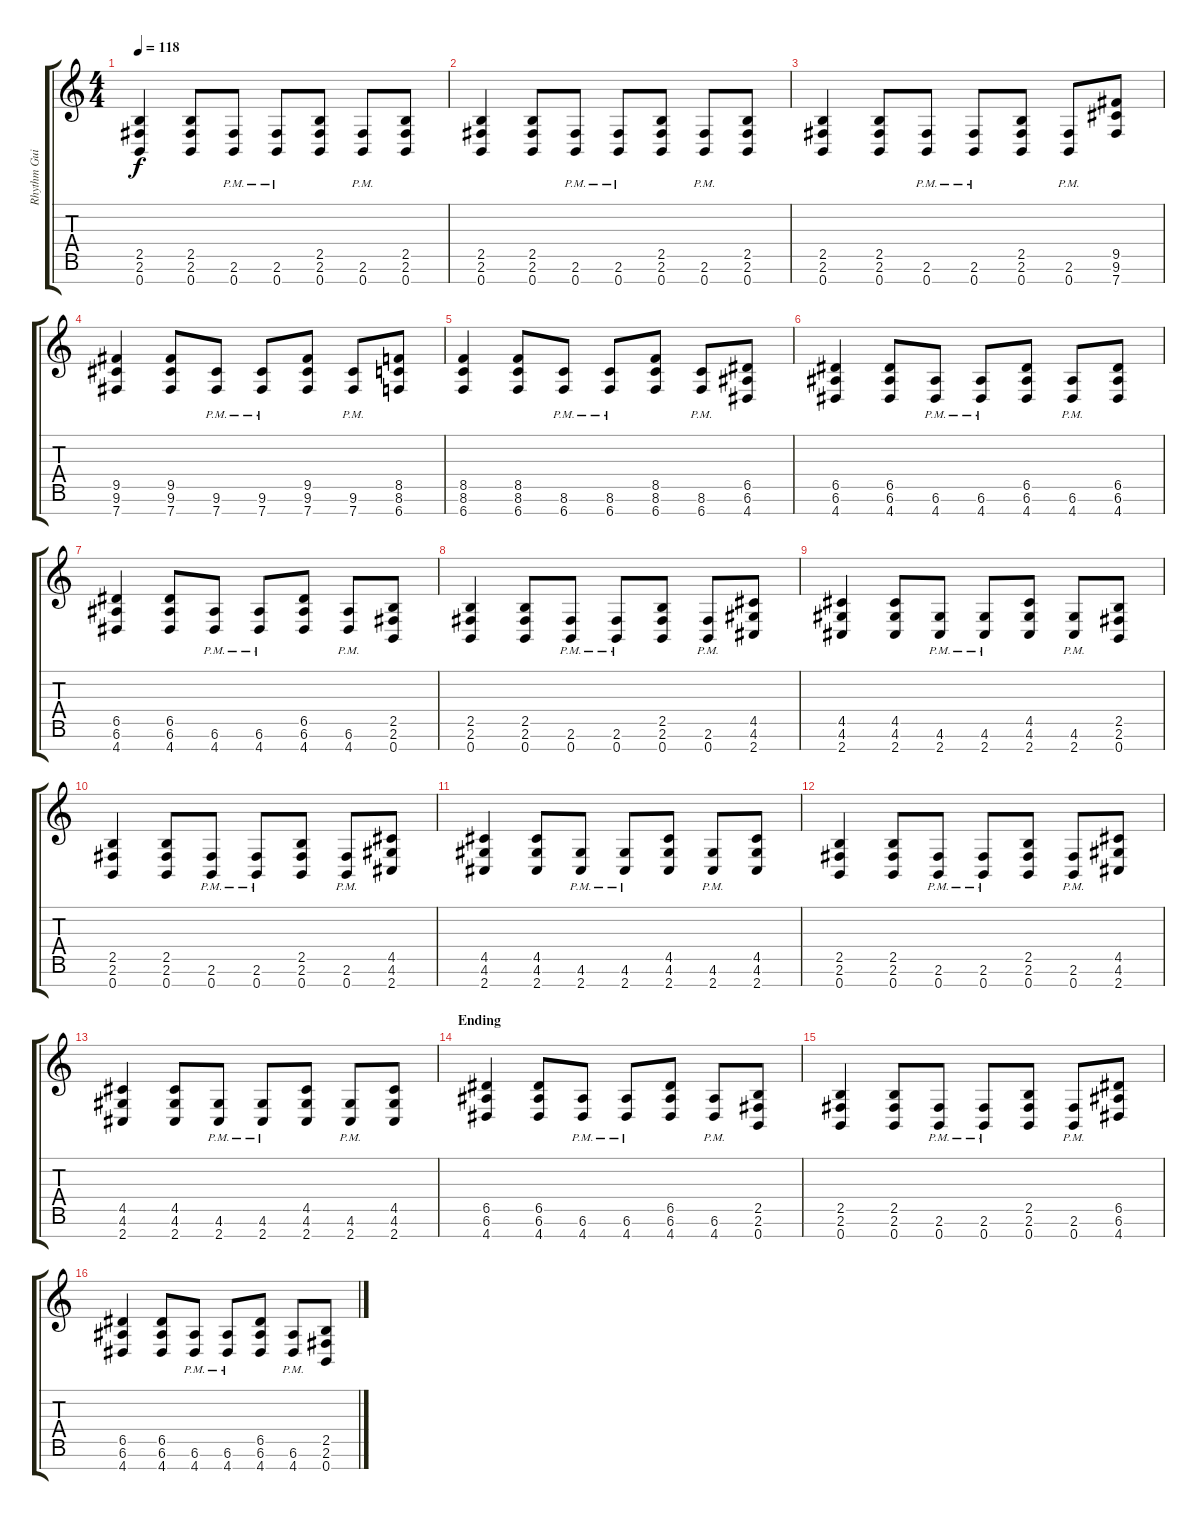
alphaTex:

\track ("Rhythm Guitar" "Rhythm Gui") {instrument distortionguitar}
\staff {score tabs}
\tuning (E4 B3 G3 D3 A2 E2 B1) {hide}
\ts (4 4)
\tempo 118
\clef g2
\ks c
(2.5 2.6 0.7).4{dy f} (2.5 2.6 0.7).8 (2.6{pm} 0.7{pm}).8 (2.6{pm} 0.7{pm}).8 (2.5 2.6 0.7).8 (2.6{pm} 0.7{pm}).8 (2.5 2.6 0.7).8 |
(2.5 2.6 0.7).4 (2.5 2.6 0.7).8 (2.6{pm} 0.7{pm}).8 (2.6{pm} 0.7{pm}).8 (2.5 2.6 0.7).8 (2.6{pm} 0.7{pm}).8 (2.5 2.6 0.7).8 |
(2.5 2.6 0.7).4 (2.5 2.6 0.7).8 (2.6{pm} 0.7{pm}).8 (2.6{pm} 0.7{pm}).8 (2.5 2.6 0.7).8 (2.6{pm} 0.7{pm}).8 (9.5 9.6 7.7).8 |
(9.5 9.6 7.7).4 (9.5 9.6 7.7).8 (9.6{pm} 7.7{pm}).8 (9.6{pm} 7.7{pm}).8 (9.5 9.6 7.7).8 (9.6{pm} 7.7{pm}).8 (8.5 8.6 6.7).8 |
(8.5 8.6 6.7).4 (8.5 8.6 6.7).8 (8.6{pm} 6.7{pm}).8 (8.6{pm} 6.7{pm}).8 (8.5 8.6 6.7).8 (8.6{pm} 6.7{pm}).8 (6.5 6.6 4.7).8 |
(6.5 6.6 4.7).4 (6.5 6.6 4.7).8 (6.6{pm} 4.7{pm}).8 (6.6{pm} 4.7{pm}).8 (6.5 6.6 4.7).8 (6.6{pm} 4.7{pm}).8 (6.5 6.6 4.7).8 |
(6.5 6.6 4.7).4 (6.5 6.6 4.7).8 (6.6{pm} 4.7{pm}).8 (6.6{pm} 4.7{pm}).8 (6.5 6.6 4.7).8 (6.6{pm} 4.7{pm}).8 (2.5 2.6 0.7).8 |
(2.5 2.6 0.7).4 (2.5 2.6 0.7).8 (2.6{pm} 0.7{pm}).8 (2.6{pm} 0.7{pm}).8 (2.5 2.6 0.7).8 (2.6{pm} 0.7{pm}).8 (4.5 4.6 2.7).8 |
(4.5 4.6 2.7).4 (4.5 4.6 2.7).8 (4.6{pm} 2.7{pm}).8 (4.6{pm} 2.7{pm}).8 (4.5 4.6 2.7).8 (4.6{pm} 2.7{pm}).8 (2.5 2.6 0.7).8 |
(2.5 2.6 0.7).4 (2.5 2.6 0.7).8 (2.6{pm} 0.7{pm}).8 (2.6{pm} 0.7{pm}).8 (2.5 2.6 0.7).8 (2.6{pm} 0.7{pm}).8 (4.5 4.6 2.7).8 |
(4.5 4.6 2.7).4 (4.5 4.6 2.7).8 (4.6{pm} 2.7{pm}).8 (4.6{pm} 2.7{pm}).8 (4.5 4.6 2.7).8 (4.6{pm} 2.7{pm}).8 (4.5 4.6 2.7).8 |
(2.5 2.6 0.7).4 (2.5 2.6 0.7).8 (2.6{pm} 0.7{pm}).8 (2.6{pm} 0.7{pm}).8 (2.5 2.6 0.7).8 (2.6{pm} 0.7{pm}).8 (4.5 4.6 2.7).8 |
(4.5 4.6 2.7).4 (4.5 4.6 2.7).8 (4.6{pm} 2.7{pm}).8 (4.6{pm} 2.7{pm}).8 (4.5 4.6 2.7).8 (4.6{pm} 2.7{pm}).8 (4.5 4.6 2.7).8 |
\section ("" "Ending")
(6.5 6.6 4.7).4 (6.5 6.6 4.7).8 (6.6{pm} 4.7{pm}).8 (6.6{pm} 4.7{pm}).8 (6.5 6.6 4.7).8 (6.6{pm} 4.7{pm}).8 (2.5 2.6 0.7).8 |
(2.5 2.6 0.7).4 (2.5 2.6 0.7).8 (2.6{pm} 0.7{pm}).8 (2.6{pm} 0.7{pm}).8 (2.5 2.6 0.7).8 (2.6{pm} 0.7{pm}).8 (6.5 6.6 4.7).8 |
(6.5 6.6 4.7).4 (6.5 6.6 4.7).8 (6.6{pm} 4.7{pm}).8 (6.6{pm} 4.7{pm}).8 (6.5 6.6 4.7).8 (6.6{pm} 4.7{pm}).8 (2.5 2.6 0.7).8
